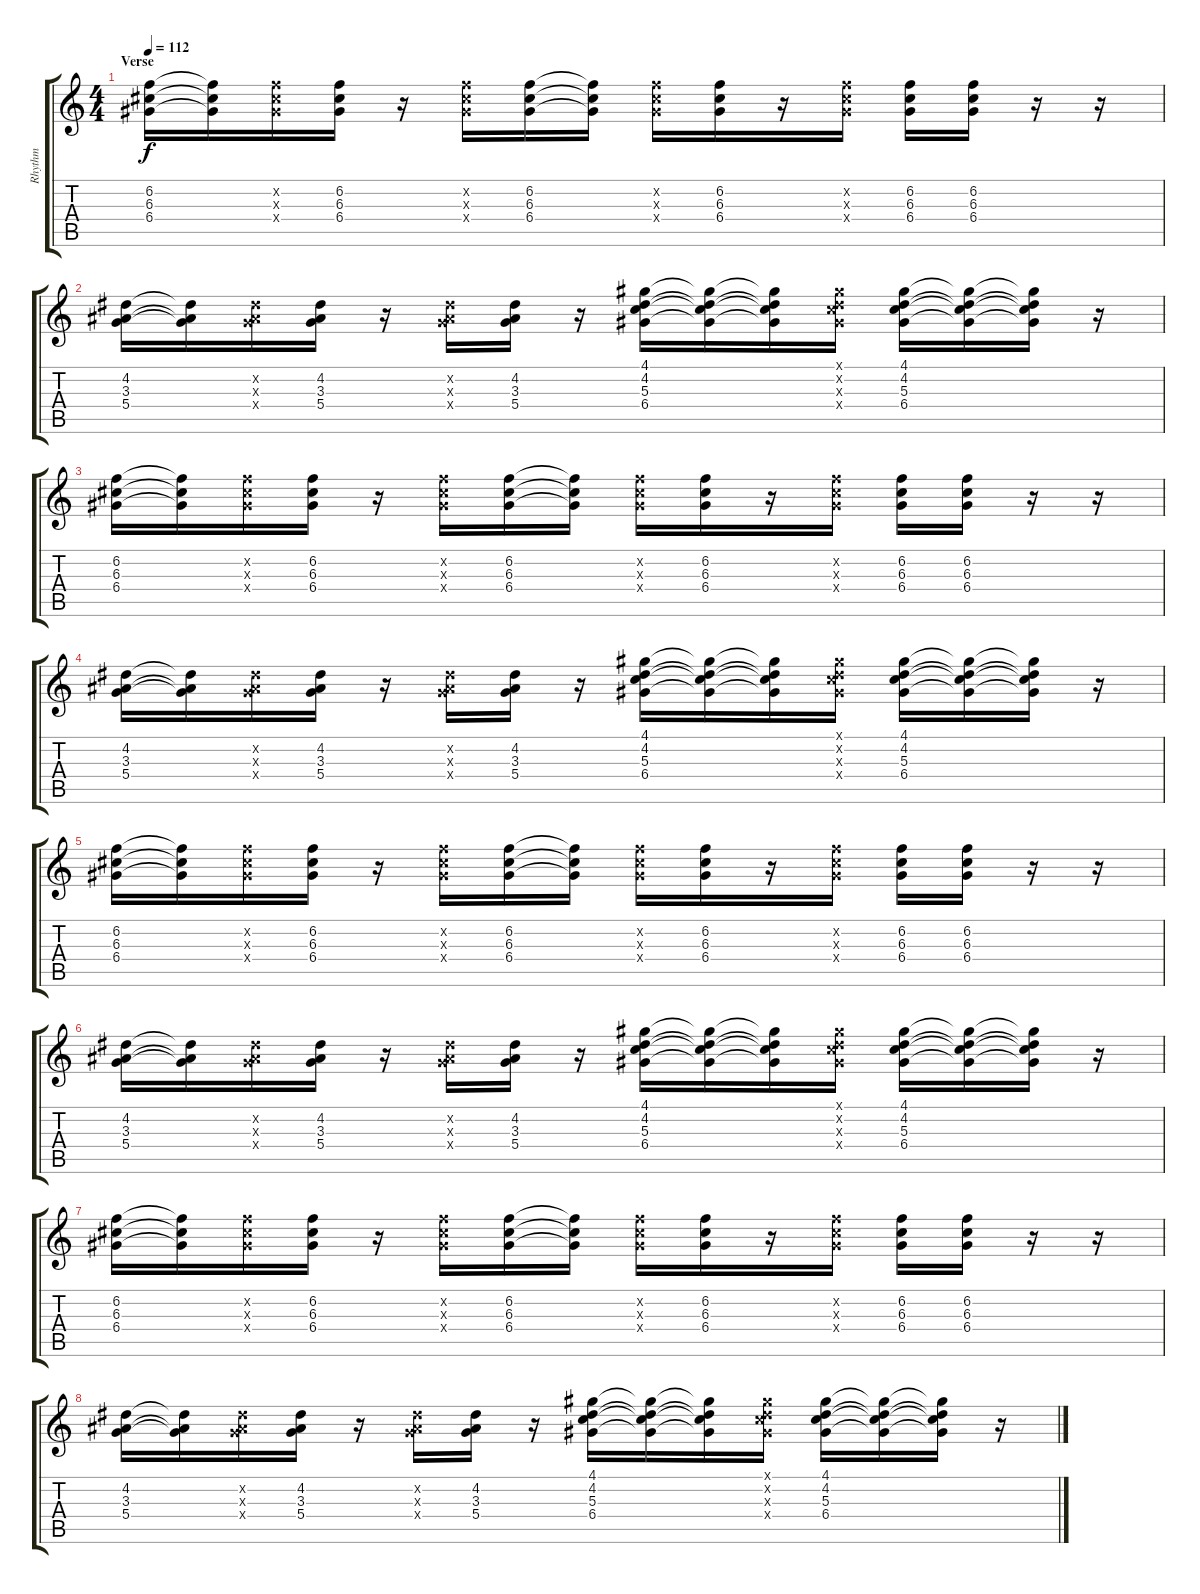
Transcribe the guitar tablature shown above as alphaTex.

\track ("Rhythm" "Rhythm") {instrument electricguitarclean}
\staff {score tabs}
\tuning (E4 B3 G3 D3 A2 E2) {hide}
\ts (4 4)
\section ("" "Verse")
\tempo 112
\clef g2
\ks c
(6.2 6.3 6.4).16{dy f} (6.2{t} 6.3{t} 6.4{t}).16 (6.2{x} 6.3{x} 6.4{x}).16 (6.2 6.3 6.4).16 r.16 (6.2{x} 6.3{x} 6.4{x}).16 (6.2 6.3 6.4).16 (6.2{t} 6.3{t} 6.4{t}).16 (6.2{x} 6.3{x} 6.4{x}).16 (6.2 6.3 6.4).16 r.16 (6.2{x} 6.3{x} 6.4{x}).16 (6.2 6.3 6.4).16 (6.2 6.3 6.4).16 r.16 r.16 |
(4.2 3.3 5.4).16 (4.2{t} 3.3{t} 5.4{t}).16 (4.2{x} 3.3{x} 5.4{x}).16 (4.2 3.3 5.4).16 r.16 (4.2{x} 3.3{x} 5.4{x}).16 (4.2 3.3 5.4).16 r.16 (4.1 4.2 5.3 6.4).16 (4.1{t} 4.2{t} 5.3{t} 6.4{t}).16 (4.1{t} 4.2{t} 5.3{t} 6.4{t}).16 (4.1{x} 4.2{x} 5.3{x} 6.4{x}).16 (4.1 4.2 5.3 6.4).16 (4.1{t} 4.2{t} 5.3{t} 6.4{t}).16 (4.1{t} 4.2{t} 5.3{t} 6.4{t}).16 r.16 |
(6.2 6.3 6.4).16 (6.2{t} 6.3{t} 6.4{t}).16 (6.2{x} 6.3{x} 6.4{x}).16 (6.2 6.3 6.4).16 r.16 (6.2{x} 6.3{x} 6.4{x}).16 (6.2 6.3 6.4).16 (6.2{t} 6.3{t} 6.4{t}).16 (6.2{x} 6.3{x} 6.4{x}).16 (6.2 6.3 6.4).16 r.16 (6.2{x} 6.3{x} 6.4{x}).16 (6.2 6.3 6.4).16 (6.2 6.3 6.4).16 r.16 r.16 |
(4.2 3.3 5.4).16 (4.2{t} 3.3{t} 5.4{t}).16 (4.2{x} 3.3{x} 5.4{x}).16 (4.2 3.3 5.4).16 r.16 (4.2{x} 3.3{x} 5.4{x}).16 (4.2 3.3 5.4).16 r.16 (4.1 4.2 5.3 6.4).16 (4.1{t} 4.2{t} 5.3{t} 6.4{t}).16 (4.1{t} 4.2{t} 5.3{t} 6.4{t}).16 (4.1{x} 4.2{x} 5.3{x} 6.4{x}).16 (4.1 4.2 5.3 6.4).16 (4.1{t} 4.2{t} 5.3{t} 6.4{t}).16 (4.1{t} 4.2{t} 5.3{t} 6.4{t}).16 r.16 |
(6.2 6.3 6.4).16 (6.2{t} 6.3{t} 6.4{t}).16 (6.2{x} 6.3{x} 6.4{x}).16 (6.2 6.3 6.4).16 r.16 (6.2{x} 6.3{x} 6.4{x}).16 (6.2 6.3 6.4).16 (6.2{t} 6.3{t} 6.4{t}).16 (6.2{x} 6.3{x} 6.4{x}).16 (6.2 6.3 6.4).16 r.16 (6.2{x} 6.3{x} 6.4{x}).16 (6.2 6.3 6.4).16 (6.2 6.3 6.4).16 r.16 r.16 |
(4.2 3.3 5.4).16 (4.2{t} 3.3{t} 5.4{t}).16 (4.2{x} 3.3{x} 5.4{x}).16 (4.2 3.3 5.4).16 r.16 (4.2{x} 3.3{x} 5.4{x}).16 (4.2 3.3 5.4).16 r.16 (4.1 4.2 5.3 6.4).16 (4.1{t} 4.2{t} 5.3{t} 6.4{t}).16 (4.1{t} 4.2{t} 5.3{t} 6.4{t}).16 (4.1{x} 4.2{x} 5.3{x} 6.4{x}).16 (4.1 4.2 5.3 6.4).16 (4.1{t} 4.2{t} 5.3{t} 6.4{t}).16 (4.1{t} 4.2{t} 5.3{t} 6.4{t}).16 r.16 |
(6.2 6.3 6.4).16 (6.2{t} 6.3{t} 6.4{t}).16 (6.2{x} 6.3{x} 6.4{x}).16 (6.2 6.3 6.4).16 r.16 (6.2{x} 6.3{x} 6.4{x}).16 (6.2 6.3 6.4).16 (6.2{t} 6.3{t} 6.4{t}).16 (6.2{x} 6.3{x} 6.4{x}).16 (6.2 6.3 6.4).16 r.16 (6.2{x} 6.3{x} 6.4{x}).16 (6.2 6.3 6.4).16 (6.2 6.3 6.4).16 r.16 r.16 |
(4.2 3.3 5.4).16 (4.2{t} 3.3{t} 5.4{t}).16 (4.2{x} 3.3{x} 5.4{x}).16 (4.2 3.3 5.4).16 r.16 (4.2{x} 3.3{x} 5.4{x}).16 (4.2 3.3 5.4).16 r.16 (4.1 4.2 5.3 6.4).16 (4.1{t} 4.2{t} 5.3{t} 6.4{t}).16 (4.1{t} 4.2{t} 5.3{t} 6.4{t}).16 (4.1{x} 4.2{x} 5.3{x} 6.4{x}).16 (4.1 4.2 5.3 6.4).16 (4.1{t} 4.2{t} 5.3{t} 6.4{t}).16 (4.1{t} 4.2{t} 5.3{t} 6.4{t}).16 r.16
